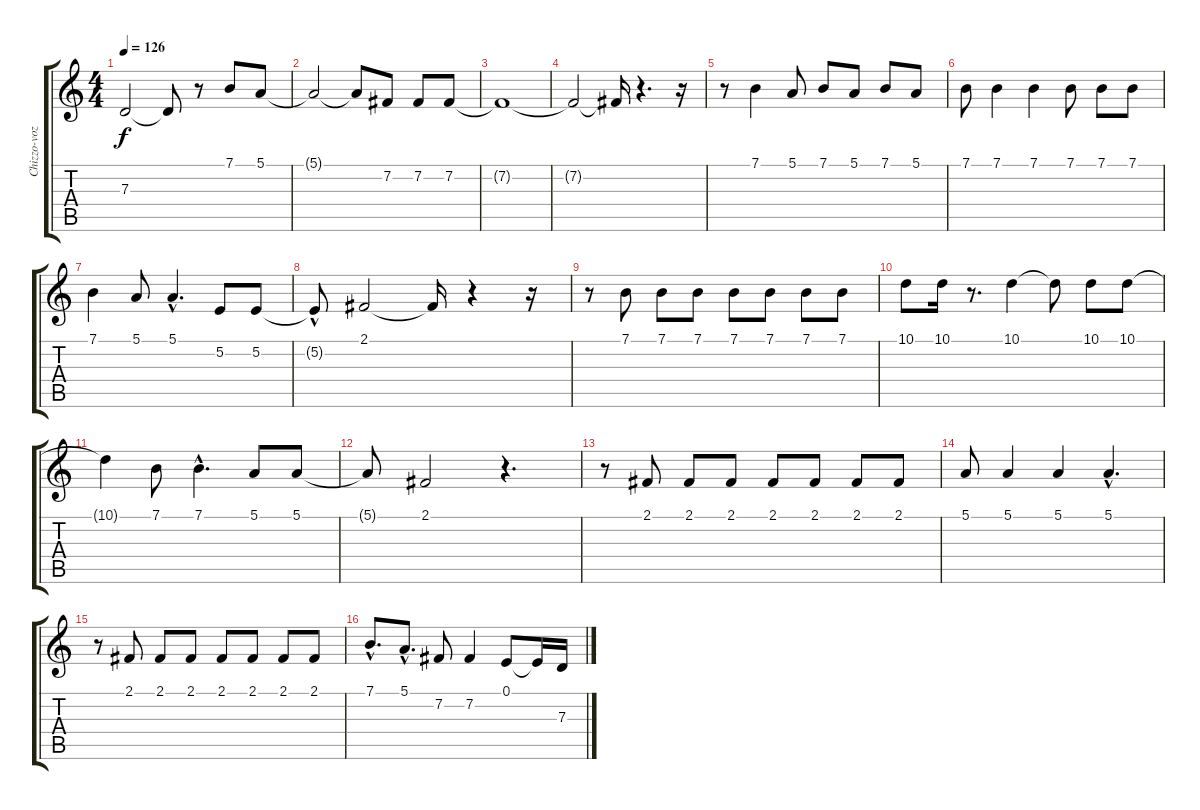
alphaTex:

\track ("Chizzo-voz" "Chizzo-voz") {instrument lead8bassandlead}
\staff {score tabs}
\tuning (E4 B3 G3 D3 A2 E2) {hide}
\ts (4 4)
\tempo 126
\clef g2
\ks c
7.3{t}.2{dy f} 7.3{t}.8 r.8 7.1.8 5.1.8 |
5.1{t}.2 5.1{t}.8 7.2.8 7.2.8 7.2.8 |
7.2{t}.1 |
7.2{t}.2 7.2{t}.16 r.4{d} r.16 |
r.8 7.1.4 5.1.8 7.1.8 5.1.8 7.1.8 5.1.8 |
7.1.8 7.1.4 7.1.4 7.1.8 7.1.8 7.1.8 |
7.1.4 5.1.8 5.1{hac}.4{d} 5.2.8 5.2.8 |
5.2{hac t}.8 2.1.2 2.1{t}.16 r.4 r.16 |
r.8 7.1.8 7.1.8 7.1.8 7.1.8 7.1.8 7.1.8 7.1.8 |
10.1.8 10.1.16 r.8{d} 10.1.4 10.1{t}.8 10.1.8 10.1.8 |
10.1{t}.4 7.1.8 7.1{hac}.4{d} 5.1.8 5.1.8 |
5.1{t}.8 2.1.2 r.4{d} |
r.8 2.1.8 2.1.8 2.1.8 2.1.8 2.1.8 2.1.8 2.1.8 |
5.1.8 5.1.4 5.1.4 5.1{hac}.4{d} |
r.8 2.1.8 2.1.8 2.1.8 2.1.8 2.1.8 2.1.8 2.1.8 |
7.1{hac}.8{d} 5.1{hac}.8{d} 7.2.8 7.2.4 0.1.8 0.1{t}.16 7.3.16
